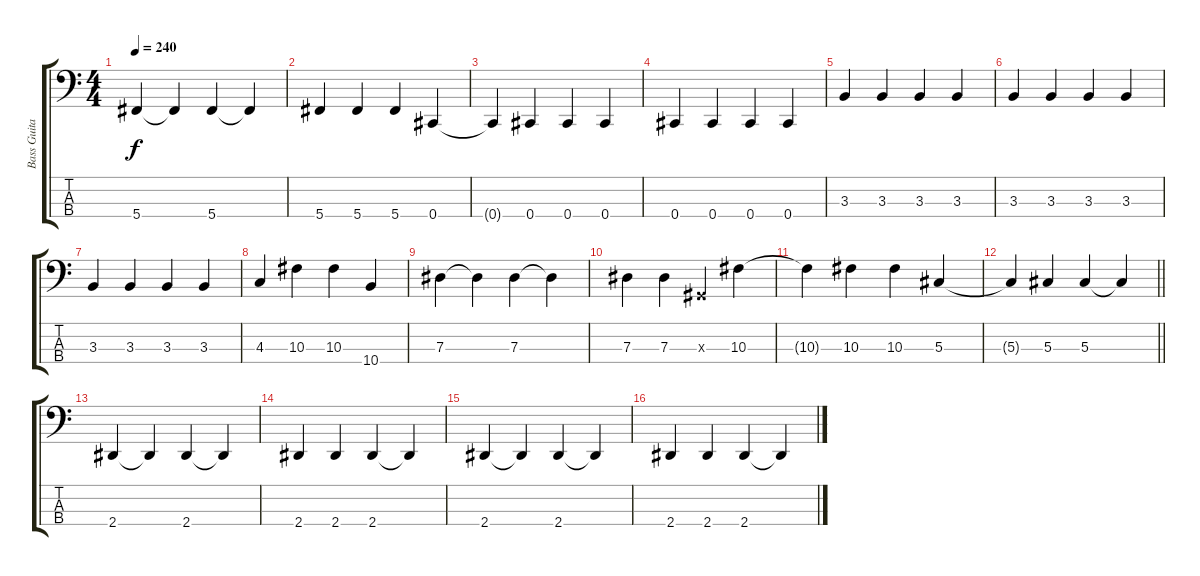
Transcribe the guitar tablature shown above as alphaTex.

\track ("Bass Guitar" "Bass Guita") {instrument electricbassfinger}
\staff {score tabs}
\tuning (Gb2 Db2 Ab1 Db1) {hide}
\ts (4 4)
\tempo 240
\clef f4
\ks c
5.4.4{dy f} 5.4{t}.4 5.4.4 5.4{t}.4 |
5.4.4 5.4.4 5.4.4 0.4.4 |
0.4{t}.4 0.4.4 0.4.4 0.4.4 |
0.4.4 0.4.4 0.4.4 0.4.4 |
3.3.4 3.3.4 3.3.4 3.3.4 |
3.3.4 3.3.4 3.3.4 3.3.4 |
3.3.4 3.3.4 3.3.4 3.3.4 |
4.3.4 10.3.4 10.3.4 10.4.4 |
7.3.4 7.3{t}.4 7.3.4 7.3{t}.4 |
7.3.4 7.3.4 0.3{x}.4 10.3.4 |
10.3{t}.4 10.3.4 10.3.4 5.3.4 |
\barLineRight lightlight
5.3{t}.4 5.3.4 5.3.4 5.3{t}.4 |
2.4.4 2.4{t}.4 2.4.4 2.4{t}.4 |
2.4.4 2.4.4 2.4.4 2.4{t}.4 |
2.4.4 2.4{t}.4 2.4.4 2.4{t}.4 |
2.4.4 2.4.4 2.4.4 2.4{t}.4
